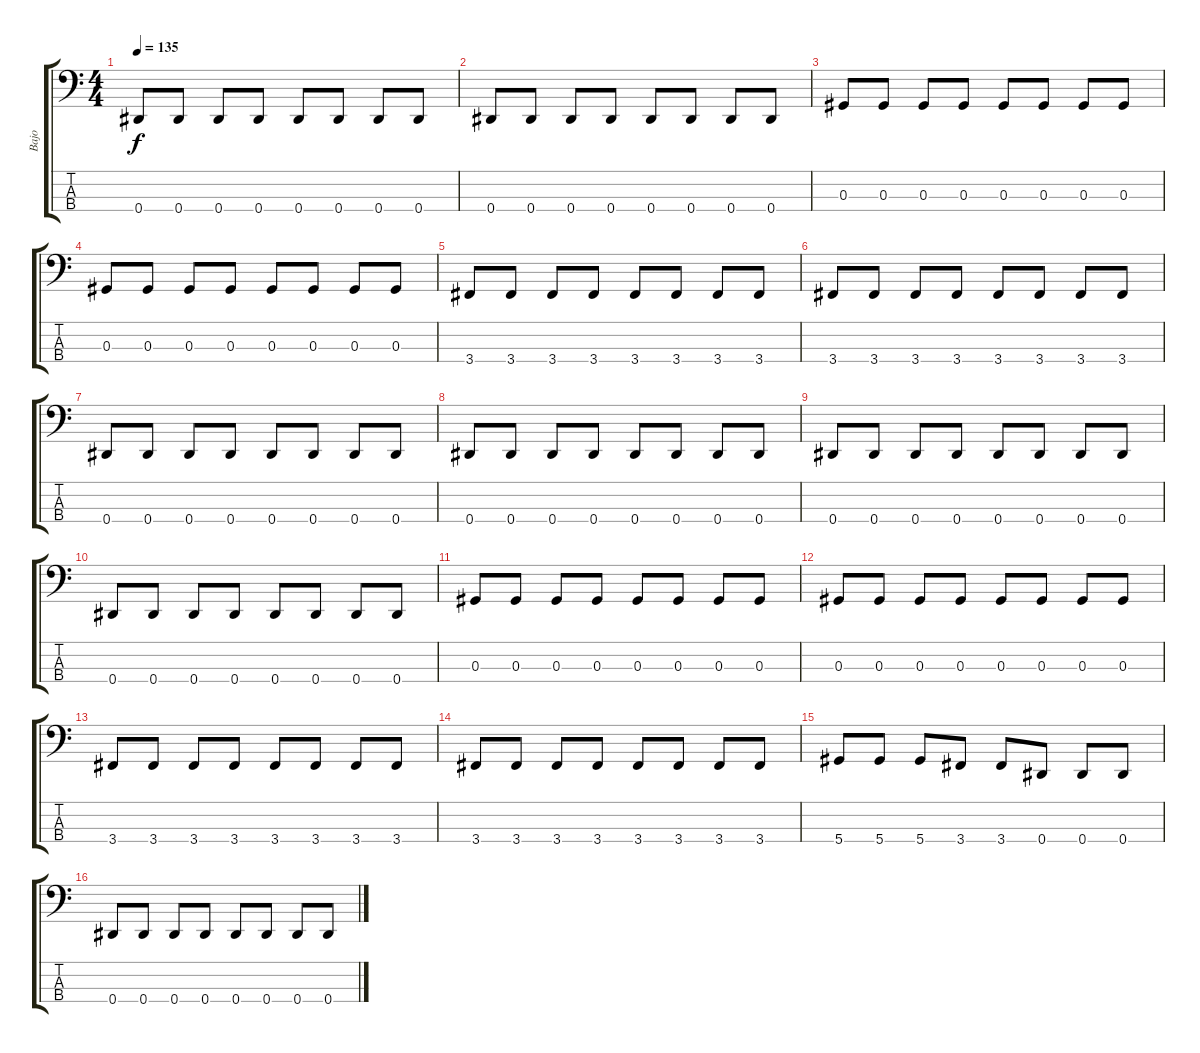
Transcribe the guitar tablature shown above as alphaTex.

\track ("Bajo" "Bajo") {instrument electricbassfinger}
\staff {score tabs}
\tuning (Gb2 Db2 Ab1 Eb1) {hide}
\ts (4 4)
\tempo 135
\clef f4
\ks c
0.4.8{dy f} 0.4.8 0.4.8 0.4.8 0.4.8 0.4.8 0.4.8 0.4.8 |
0.4.8 0.4.8 0.4.8 0.4.8 0.4.8 0.4.8 0.4.8 0.4.8 |
0.3.8 0.3.8 0.3.8 0.3.8 0.3.8 0.3.8 0.3.8 0.3.8 |
0.3.8 0.3.8 0.3.8 0.3.8 0.3.8 0.3.8 0.3.8 0.3.8 |
3.4.8 3.4.8 3.4.8 3.4.8 3.4.8 3.4.8 3.4.8 3.4.8 |
3.4.8 3.4.8 3.4.8 3.4.8 3.4.8 3.4.8 3.4.8 3.4.8 |
0.4.8 0.4.8 0.4.8 0.4.8 0.4.8 0.4.8 0.4.8 0.4.8 |
0.4.8 0.4.8 0.4.8 0.4.8 0.4.8 0.4.8 0.4.8 0.4.8 |
0.4.8 0.4.8 0.4.8 0.4.8 0.4.8 0.4.8 0.4.8 0.4.8 |
0.4.8 0.4.8 0.4.8 0.4.8 0.4.8 0.4.8 0.4.8 0.4.8 |
0.3.8 0.3.8 0.3.8 0.3.8 0.3.8 0.3.8 0.3.8 0.3.8 |
0.3.8 0.3.8 0.3.8 0.3.8 0.3.8 0.3.8 0.3.8 0.3.8 |
3.4.8 3.4.8 3.4.8 3.4.8 3.4.8 3.4.8 3.4.8 3.4.8 |
3.4.8 3.4.8 3.4.8 3.4.8 3.4.8 3.4.8 3.4.8 3.4.8 |
5.4.8 5.4.8 5.4.8 3.4.8 3.4.8 0.4.8 0.4.8 0.4.8 |
0.4.8 0.4.8 0.4.8 0.4.8 0.4.8 0.4.8 0.4.8 0.4.8
